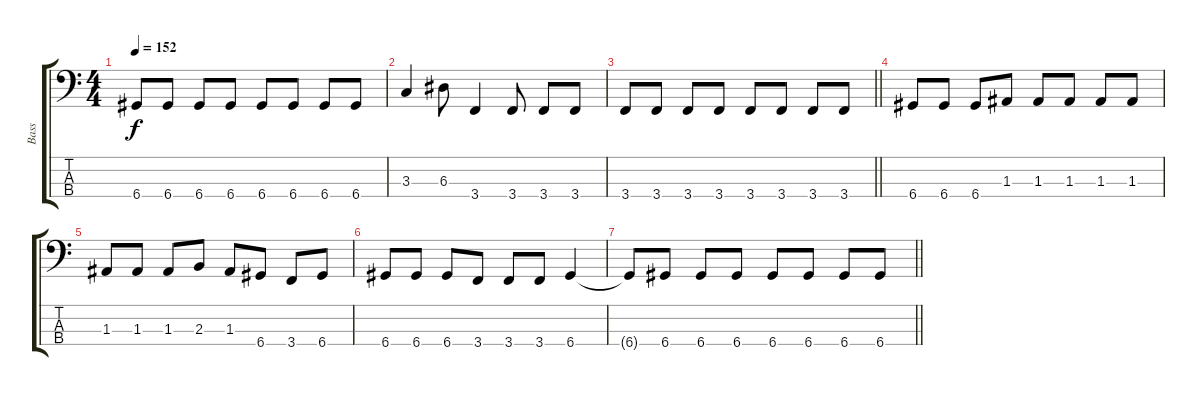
\track ("Bass" "Bass") {instrument electricbassfinger}
\staff {score tabs}
\tuning (G2 D2 A1 D1) {hide}
\ts (4 4)
\tempo 152
\clef f4
\ks c
6.4.8{dy f} 6.4.8 6.4.8 6.4.8 6.4.8 6.4.8 6.4.8 6.4.8 |
3.3.4 6.3.8 3.4.4 3.4.8 3.4.8 3.4.8 |
\barLineRight lightlight
3.4.8 3.4.8 3.4.8 3.4.8 3.4.8 3.4.8 3.4.8 3.4.8 |
6.4.8 6.4.8 6.4.8 1.3.8 1.3.8 1.3.8 1.3.8 1.3.8 |
1.3.8 1.3.8 1.3.8 2.3.8 1.3.8 6.4.8 3.4.8 6.4.8 |
6.4.8 6.4.8 6.4.8 3.4.8 3.4.8 3.4.8 6.4.4 |
\barLineRight lightlight
6.4{t}.8 6.4.8 6.4.8 6.4.8 6.4.8 6.4.8 6.4.8 6.4.8
